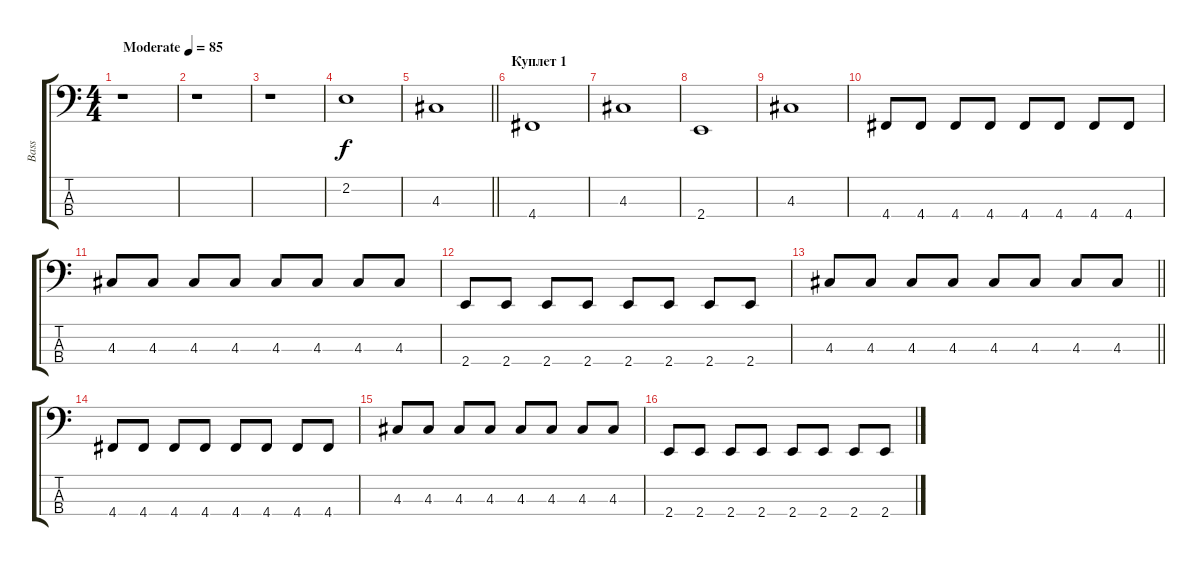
\track ("Bass" "Bass") {instrument electricbassfinger}
\staff {score tabs}
\tuning (G2 D2 A1 D1) {hide}
\ts (4 4)
\tempo (85 "Moderate")
\clef f4
\ks c
r.1{dy f instrument electricbassfinger} |
r.1 |
r.1 |
2.2.1 |
\barLineRight lightlight
4.3.1 |
\section ("" "Куплет 1")
4.4.1 |
4.3.1 |
2.4.1 |
4.3.1 |
4.4.8 4.4.8 4.4.8 4.4.8 4.4.8 4.4.8 4.4.8 4.4.8 |
4.3.8 4.3.8 4.3.8 4.3.8 4.3.8 4.3.8 4.3.8 4.3.8 |
2.4.8 2.4.8 2.4.8 2.4.8 2.4.8 2.4.8 2.4.8 2.4.8 |
\barLineRight lightlight
4.3.8 4.3.8 4.3.8 4.3.8 4.3.8 4.3.8 4.3.8 4.3.8 |
4.4.8 4.4.8 4.4.8 4.4.8 4.4.8 4.4.8 4.4.8 4.4.8 |
4.3.8 4.3.8 4.3.8 4.3.8 4.3.8 4.3.8 4.3.8 4.3.8 |
2.4.8 2.4.8 2.4.8 2.4.8 2.4.8 2.4.8 2.4.8 2.4.8
